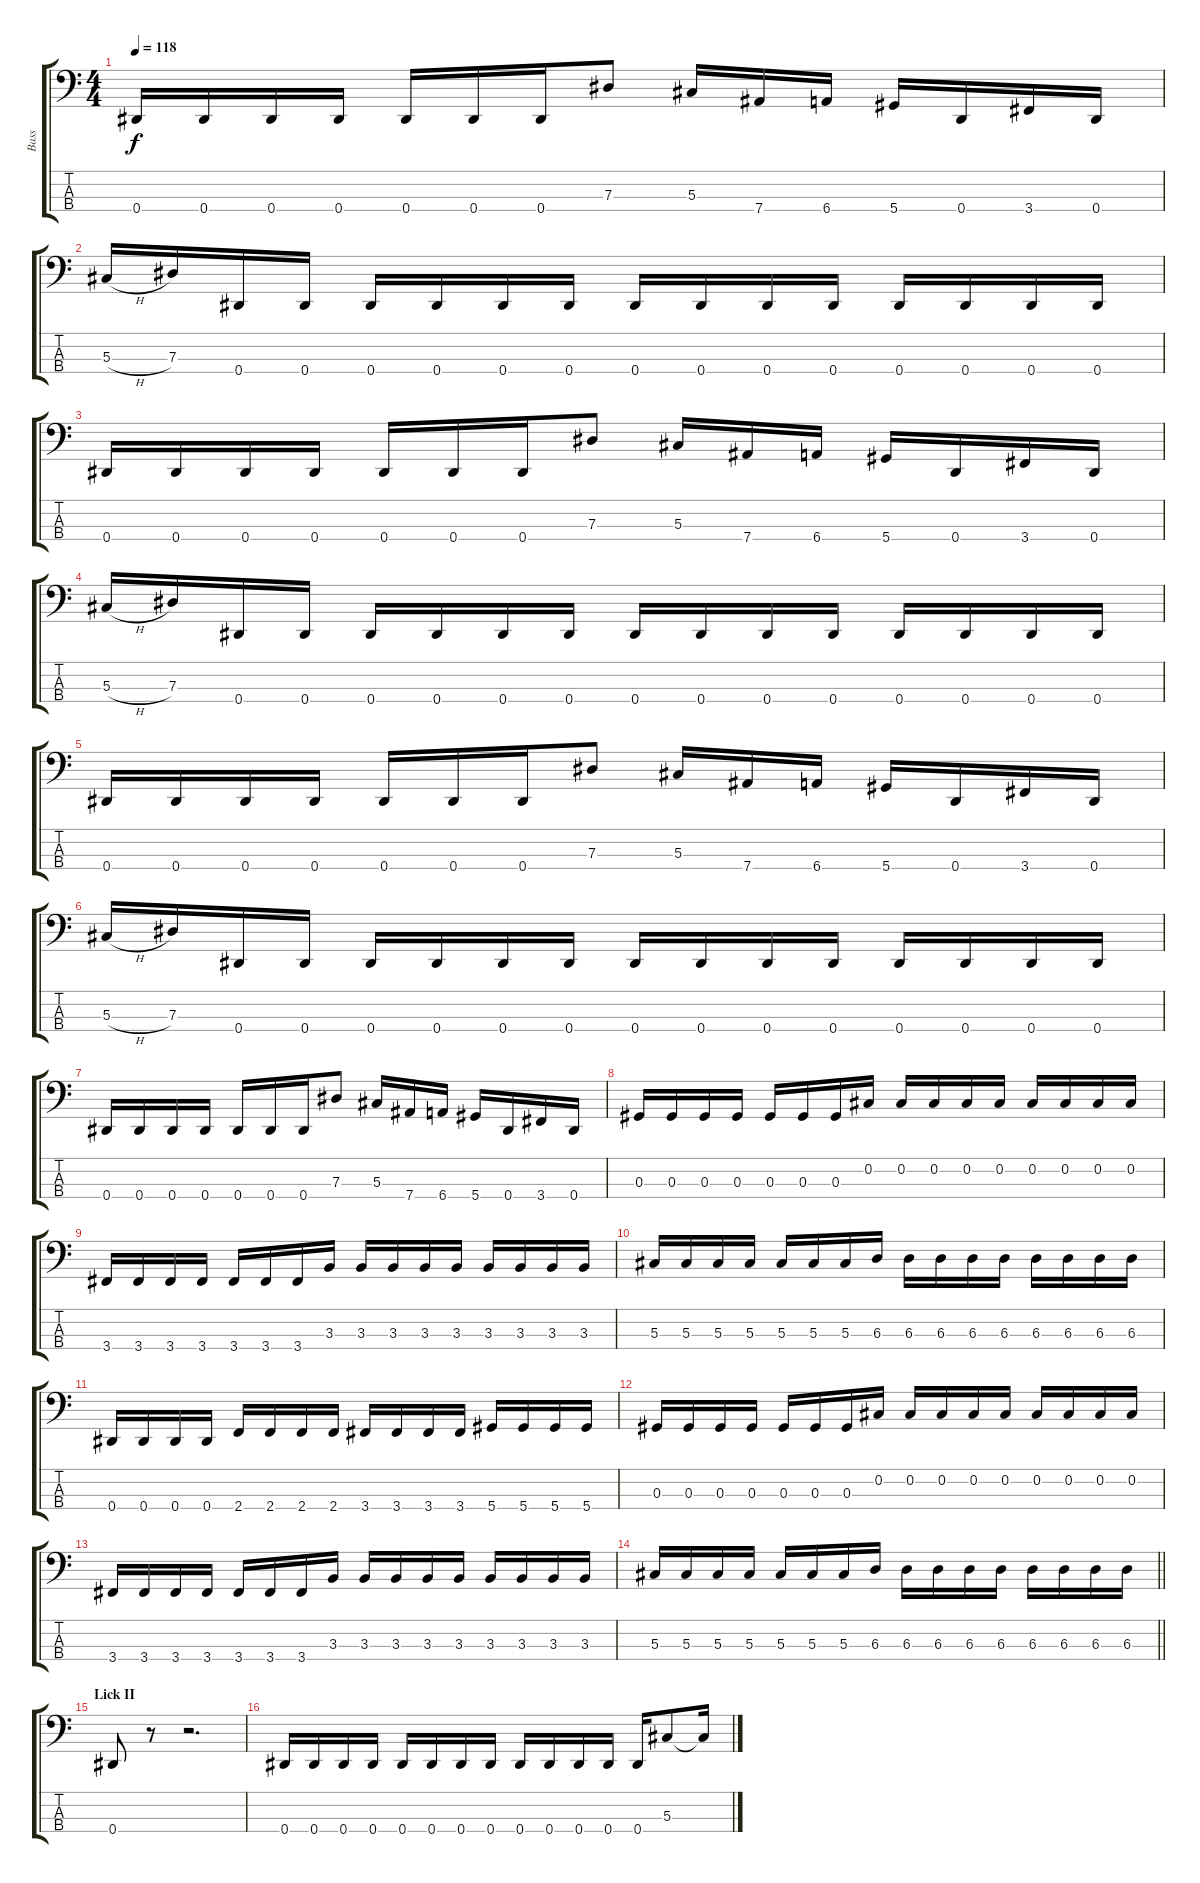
\track ("Bass" "Bass") {instrument electricbasspick}
\staff {score tabs}
\tuning (Gb2 Db2 Ab1 Eb1) {hide}
\ts (4 4)
\tempo 118
\clef f4
\ks c
0.4.16{dy f} 0.4.16 0.4.16 0.4.16 0.4.16 0.4.16 0.4.16 7.3.8 5.3.16 7.4.16 6.4.16 5.4.16 0.4.16 3.4.16 0.4.16 |
5.3{h}.16 7.3.16 0.4.16 0.4.16 0.4.16 0.4.16 0.4.16 0.4.16 0.4.16 0.4.16 0.4.16 0.4.16 0.4.16 0.4.16 0.4.16 0.4.16 |
0.4.16 0.4.16 0.4.16 0.4.16 0.4.16 0.4.16 0.4.16 7.3.8 5.3.16 7.4.16 6.4.16 5.4.16 0.4.16 3.4.16 0.4.16 |
5.3{h}.16 7.3.16 0.4.16 0.4.16 0.4.16 0.4.16 0.4.16 0.4.16 0.4.16 0.4.16 0.4.16 0.4.16 0.4.16 0.4.16 0.4.16 0.4.16 |
0.4.16 0.4.16 0.4.16 0.4.16 0.4.16 0.4.16 0.4.16 7.3.8 5.3.16 7.4.16 6.4.16 5.4.16 0.4.16 3.4.16 0.4.16 |
5.3{h}.16 7.3.16 0.4.16 0.4.16 0.4.16 0.4.16 0.4.16 0.4.16 0.4.16 0.4.16 0.4.16 0.4.16 0.4.16 0.4.16 0.4.16 0.4.16 |
0.4.16 0.4.16 0.4.16 0.4.16 0.4.16 0.4.16 0.4.16 7.3.8 5.3.16 7.4.16 6.4.16 5.4.16 0.4.16 3.4.16 0.4.16 |
0.3.16 0.3.16 0.3.16 0.3.16 0.3.16 0.3.16 0.3.16 0.2.16 0.2.16 0.2.16 0.2.16 0.2.16 0.2.16 0.2.16 0.2.16 0.2.16 |
3.4.16 3.4.16 3.4.16 3.4.16 3.4.16 3.4.16 3.4.16 3.3.16 3.3.16 3.3.16 3.3.16 3.3.16 3.3.16 3.3.16 3.3.16 3.3.16 |
5.3.16 5.3.16 5.3.16 5.3.16 5.3.16 5.3.16 5.3.16 6.3.16 6.3.16 6.3.16 6.3.16 6.3.16 6.3.16 6.3.16 6.3.16 6.3.16 |
0.4.16 0.4.16 0.4.16 0.4.16 2.4.16 2.4.16 2.4.16 2.4.16 3.4.16 3.4.16 3.4.16 3.4.16 5.4.16 5.4.16 5.4.16 5.4.16 |
0.3.16 0.3.16 0.3.16 0.3.16 0.3.16 0.3.16 0.3.16 0.2.16 0.2.16 0.2.16 0.2.16 0.2.16 0.2.16 0.2.16 0.2.16 0.2.16 |
3.4.16 3.4.16 3.4.16 3.4.16 3.4.16 3.4.16 3.4.16 3.3.16 3.3.16 3.3.16 3.3.16 3.3.16 3.3.16 3.3.16 3.3.16 3.3.16 |
\barLineRight lightlight
5.3.16 5.3.16 5.3.16 5.3.16 5.3.16 5.3.16 5.3.16 6.3.16 6.3.16 6.3.16 6.3.16 6.3.16 6.3.16 6.3.16 6.3.16 6.3.16 |
\section ("" "Lick II")
0.4.8 r.8 r.2{d} |
0.4.16 0.4.16 0.4.16 0.4.16 0.4.16 0.4.16 0.4.16 0.4.16 0.4.16 0.4.16 0.4.16 0.4.16 0.4.16 5.3.8 5.3{t}.16
